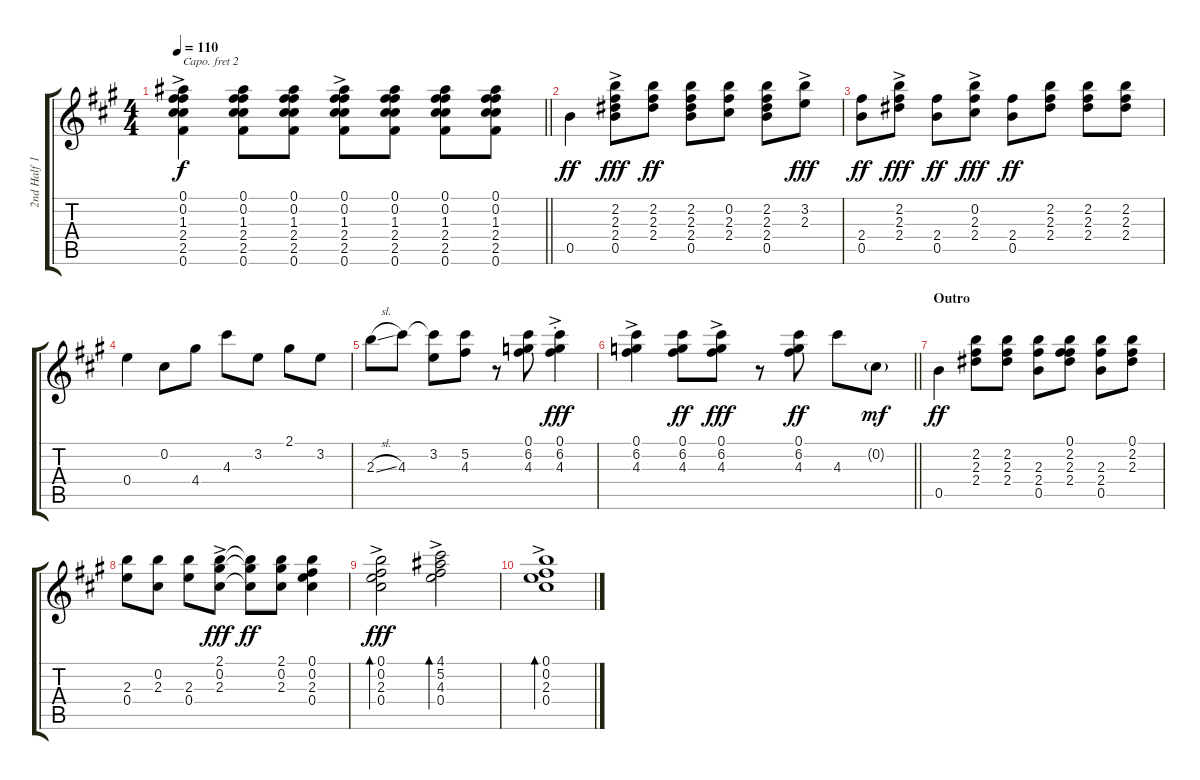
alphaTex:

\track ("2nd Half 12-String" "2nd Half 1") {instrument acousticguitarsteel}
\staff {score tabs}
\capo 2
\tuning (E4 B3 G4 D4 A3 E3) {hide}
\ts (4 4)
\tempo 110
\clef g2
\barLineRight lightlight
\ks a
(0.1{ac} 0.2{ac} 1.3{ac} 2.4{ac} 2.5{ac} 0.6{ac}).4{dy f} (0.1 0.2 1.3 2.4 2.5 0.6).8 (0.1 0.2 1.3 2.4 2.5 0.6).8 (0.1{ac} 0.2{ac} 1.3{ac} 2.4{ac} 2.5{ac} 0.6{ac}).8 (0.1 0.2 1.3 2.4 2.5 0.6).8 (0.1 0.2 1.3 2.4 2.5 0.6).8 (0.1 0.2 1.3 2.4 2.5 0.6).8 |
0.5.4{dy ff} (2.2{ac} 2.3{ac} 2.4{ac} 0.5{ac}).8{dy fff} (2.2 2.3 2.4).8{dy ff} (2.2 2.3 2.4 0.5).8 (0.2 2.3 2.4).8 (2.2 2.3 2.4 0.5).8 (3.2{ac} 2.3{ac}).8{dy fff} |
(2.4 0.5).8{dy ff} (2.2{ac} 2.3{ac} 2.4{ac}).8{dy fff} (2.4 0.5).8{dy ff} (0.2{ac} 2.3{ac} 2.4{ac}).8{dy fff} (2.4 0.5).8{dy ff} (2.2 2.3 2.4).8 (2.2 2.3 2.4).8 (2.2 2.3 2.4).8 |
0.4.4 0.2.8 4.4.8 4.3.8 3.2.8 2.1.8 3.2.8 |
2.3{sl}.8 4.3.8 (3.2 4.3{t}).8 (5.2 4.3).8 r.8 (0.1 6.2 4.3).8 (0.1{ac st} 6.2{ac st} 4.3{ac st}).4{dy fff} |
\barLineRight lightlight
(0.1{ac} 6.2{ac} 4.3{ac}).4 (0.1 6.2 4.3).8{dy ff} (0.1{ac} 6.2{ac} 4.3{ac}).8{dy fff} r.8 (0.1 6.2 4.3).8{dy ff} 4.3.8 0.2{g}.8{dy mf} |
\section ("" "Outro")
0.5.4{dy ff} (2.2 2.3 2.4).8 (2.2 2.3 2.4).8 (2.3 2.4 0.5).8 (0.1 2.2 2.3 2.4).8 (2.3 2.4 0.5).8 (0.1 2.2 2.3).8 |
(2.3 0.4).8 (0.2 2.3).8 (2.3 0.4).8 (2.1{ac} 0.2{ac} 2.3{ac}).8{dy fff} (2.1{t} 0.2{t} 2.3{t}).8{dy ff} (2.1 0.2 2.3).8 (0.1 0.2 2.3 0.4).4 |
(0.1{ac} 0.2{ac} 2.3{ac} 0.4{ac}).2{bd 30 dy fff} (4.1{ac} 5.2{ac} 4.3{ac} 0.4{ac}).2{bd 30} |
(0.1{ac} 0.2{ac} 2.3{ac} 0.4{ac}).1{bd 30}
